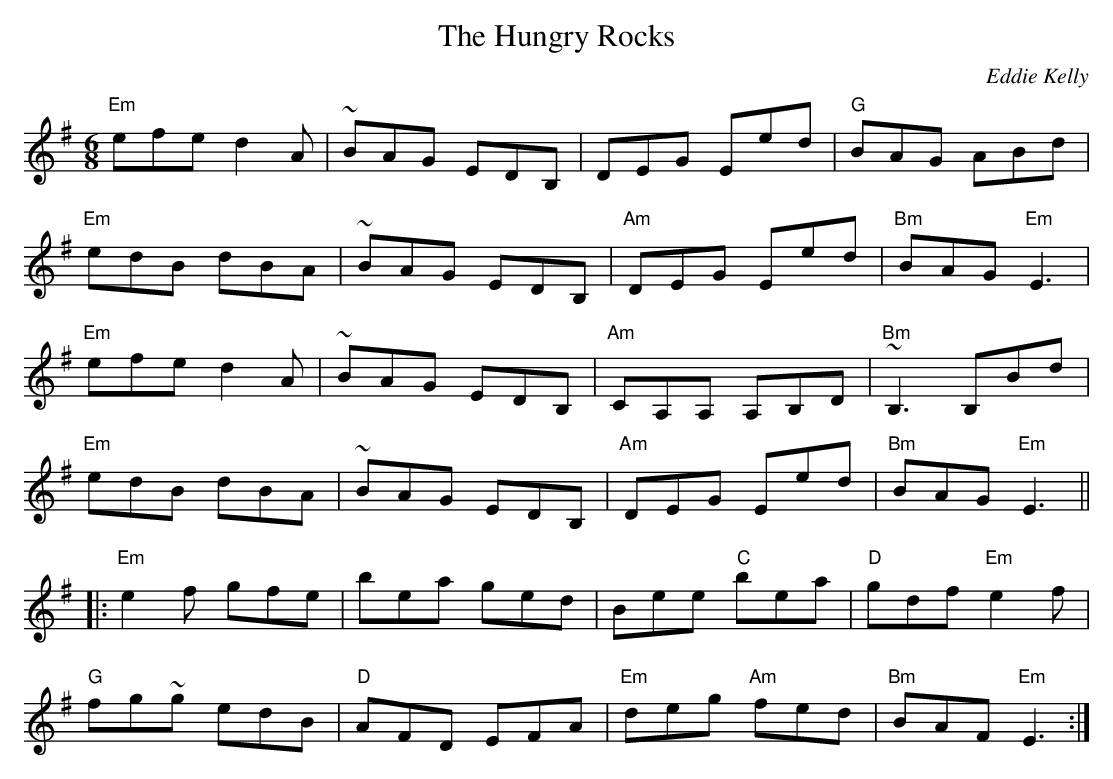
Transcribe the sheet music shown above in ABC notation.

X:1
T: The Hungry Rocks
C: Eddie Kelly
M: 6/8
L: 1/8
K: Em
"Em"efe d2A|~BAG EDB,|DEG Eed|"G"BAG ABd|
"Em"edB dBA|~BAG EDB,|"Am"DEG Eed|"Bm"BAG "Em"E3|
"Em"efe d2A|~BAG EDB,|"Am"CA,A, A,B,D|"Bm"~B,3B,Bd|
"Em"edB dBA|~BAG EDB,|"Am"DEG Eed|"Bm"BAG "Em"E3||
|:\
"Em"e2f gfe|bea ged|Bee "C"bea|"D"gdf "Em"e2f|
"G"fg~g edB|"D"AFD EFA|"Em"deg "Am"fed|"Bm"BAF "Em"E3:|
